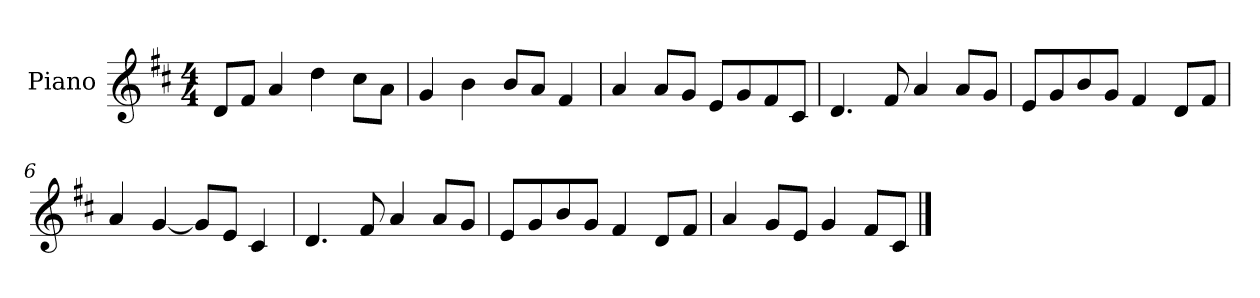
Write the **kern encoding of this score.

**kern
*part1
*staff1
*I"Piano
*I'P-no
*clefG2
*k[f#c#]
*M4/4
*MM90
=1
8d/L
8f#/J
4a/
4dd\
8cc#\L
8a\J
=2
4g/
4b\
8b/L
8a/J
4f#/
=3
4a/
8a/L
8g/J
8e/L
8g/
8f#/
8c#/J
=4
4.d/
8f#/
4a/
8a/L
8g/J
=5
8e/L
8g/
8b/
8g/J
4f#/
8d/L
8f#/J
=6
4a/
[4g/
8g/L]
8e/J
4c#/
!!LO:LB:g=z
=7
4.d/
8f#/
4a/
8a/L
8g/J
=8
8e/L
8g/
8b/
8g/J
4f#/
8d/L
8f#/J
=9
4a/
8g/L
8e/J
4g/
8f#/L
8c#/J
==
*-
